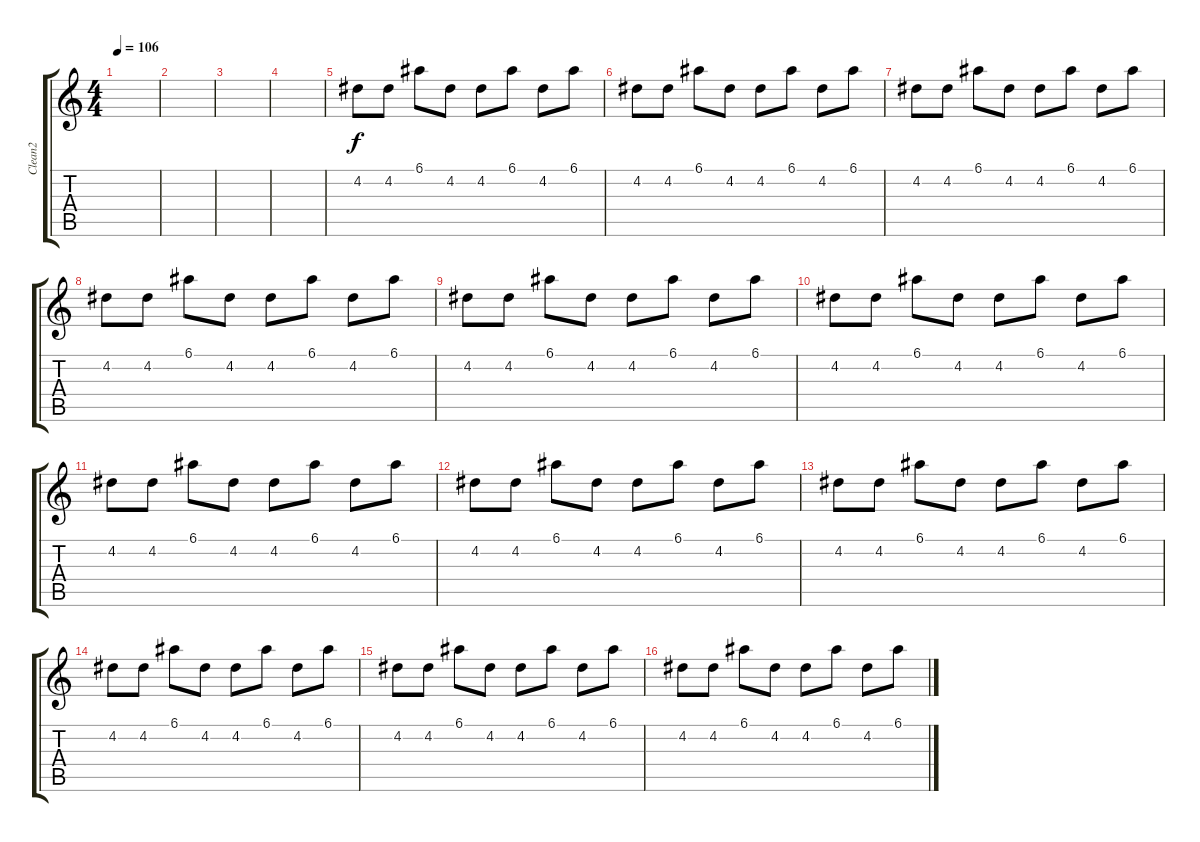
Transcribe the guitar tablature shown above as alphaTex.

\track ("Clean2" "Clean2") {instrument acousticguitarnylon}
\staff {score tabs}
\tuning (E4 B3 G3 D3 A2 E2) {hide}
\ts (4 4)
\tempo 106
\clef g2
\ks c
|
|
|
|
4.2.8 4.2.8 6.1.8 4.2.8 4.2.8 6.1.8 4.2.8 6.1.8 |
4.2.8 4.2.8 6.1.8 4.2.8 4.2.8 6.1.8 4.2.8 6.1.8 |
4.2.8 4.2.8 6.1.8 4.2.8 4.2.8 6.1.8 4.2.8 6.1.8 |
4.2.8 4.2.8 6.1.8 4.2.8 4.2.8 6.1.8 4.2.8 6.1.8 |
4.2.8 4.2.8 6.1.8 4.2.8 4.2.8 6.1.8 4.2.8 6.1.8 |
4.2.8 4.2.8 6.1.8 4.2.8 4.2.8 6.1.8 4.2.8 6.1.8 |
4.2.8 4.2.8 6.1.8 4.2.8 4.2.8 6.1.8 4.2.8 6.1.8 |
4.2.8 4.2.8 6.1.8 4.2.8 4.2.8 6.1.8 4.2.8 6.1.8 |
4.2.8 4.2.8 6.1.8 4.2.8 4.2.8 6.1.8 4.2.8 6.1.8 |
4.2.8 4.2.8 6.1.8 4.2.8 4.2.8 6.1.8 4.2.8 6.1.8 |
4.2.8 4.2.8 6.1.8 4.2.8 4.2.8 6.1.8 4.2.8 6.1.8 |
4.2.8 4.2.8 6.1.8 4.2.8 4.2.8 6.1.8 4.2.8 6.1.8
